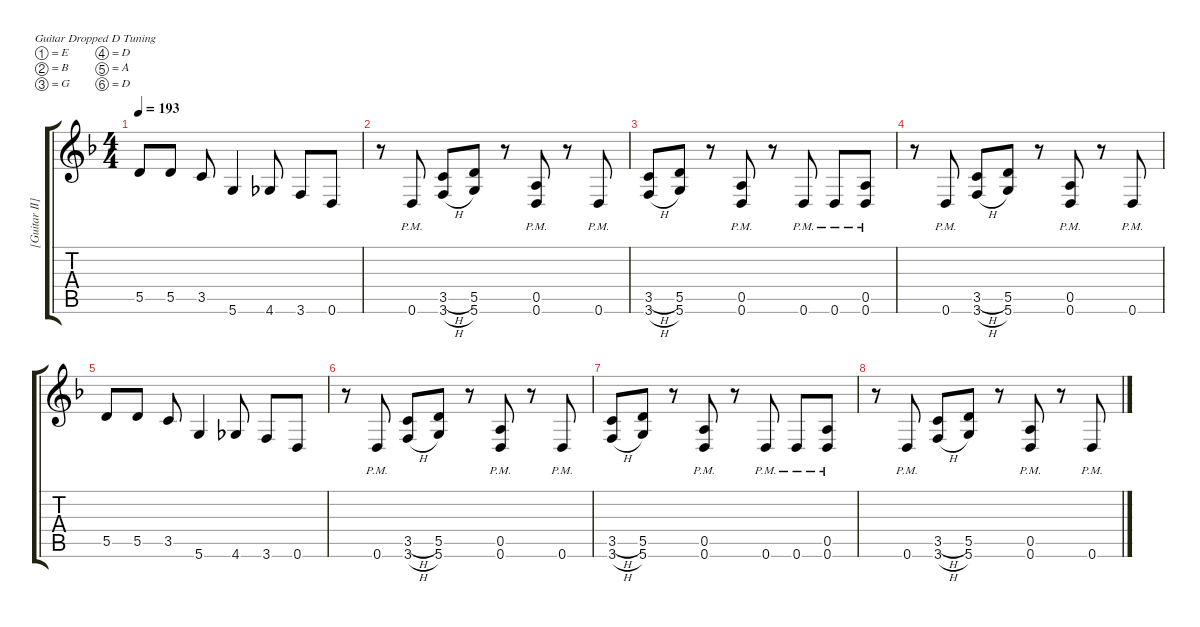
\hideDynamics
\bracketExtendMode groupsimilarinstruments
\firstSystemTrackNameMode fullname
\otherSystemsTrackNameMode fullname
\otherSystemsTrackNameOrientation horizontal
\track ("[Guitar II]" "E-Gt") {instrument distortionguitar}
\staff {score tabs}
\tuning (E4 B3 G3 D3 A2 D2)
\ts (4 4)
\tempo 193
\clef g2
\ks f
5.5.8{dy f} 5.5.8 3.5.8 5.6.4 4.6.8 3.6.8 0.6.8 |
r.8 0.6{pm}.8 (3.5{h} 3.6{h}).8 (5.5 5.6).8 r.8 (0.5{pm} 0.6{pm}).8 r.8 0.6{pm}.8 |
(3.5{h} 3.6{h}).8 (5.5 5.6).8 r.8 (0.5{pm} 0.6{pm}).8 r.8 0.6{pm}.8 0.6{pm}.8 (0.5{pm} 0.6{pm}).8 |
r.8 0.6{pm}.8 (3.5{h} 3.6{h}).8 (5.5 5.6).8 r.8 (0.5{pm} 0.6{pm}).8 r.8 0.6{pm}.8 |
5.5.8 5.5.8 3.5.8 5.6.4 4.6.8 3.6.8 0.6.8 |
r.8 0.6{pm}.8 (3.5{h} 3.6{h}).8 (5.5 5.6).8 r.8 (0.5{pm} 0.6{pm}).8 r.8 0.6{pm}.8 |
(3.5{h} 3.6{h}).8 (5.5 5.6).8 r.8 (0.5{pm} 0.6{pm}).8 r.8 0.6{pm}.8 0.6{pm}.8 (0.5{pm} 0.6{pm}).8 |
r.8 0.6{pm}.8 (3.5{h} 3.6{h}).8 (5.5 5.6).8 r.8 (0.5{pm} 0.6{pm}).8 r.8 0.6{pm}.8
